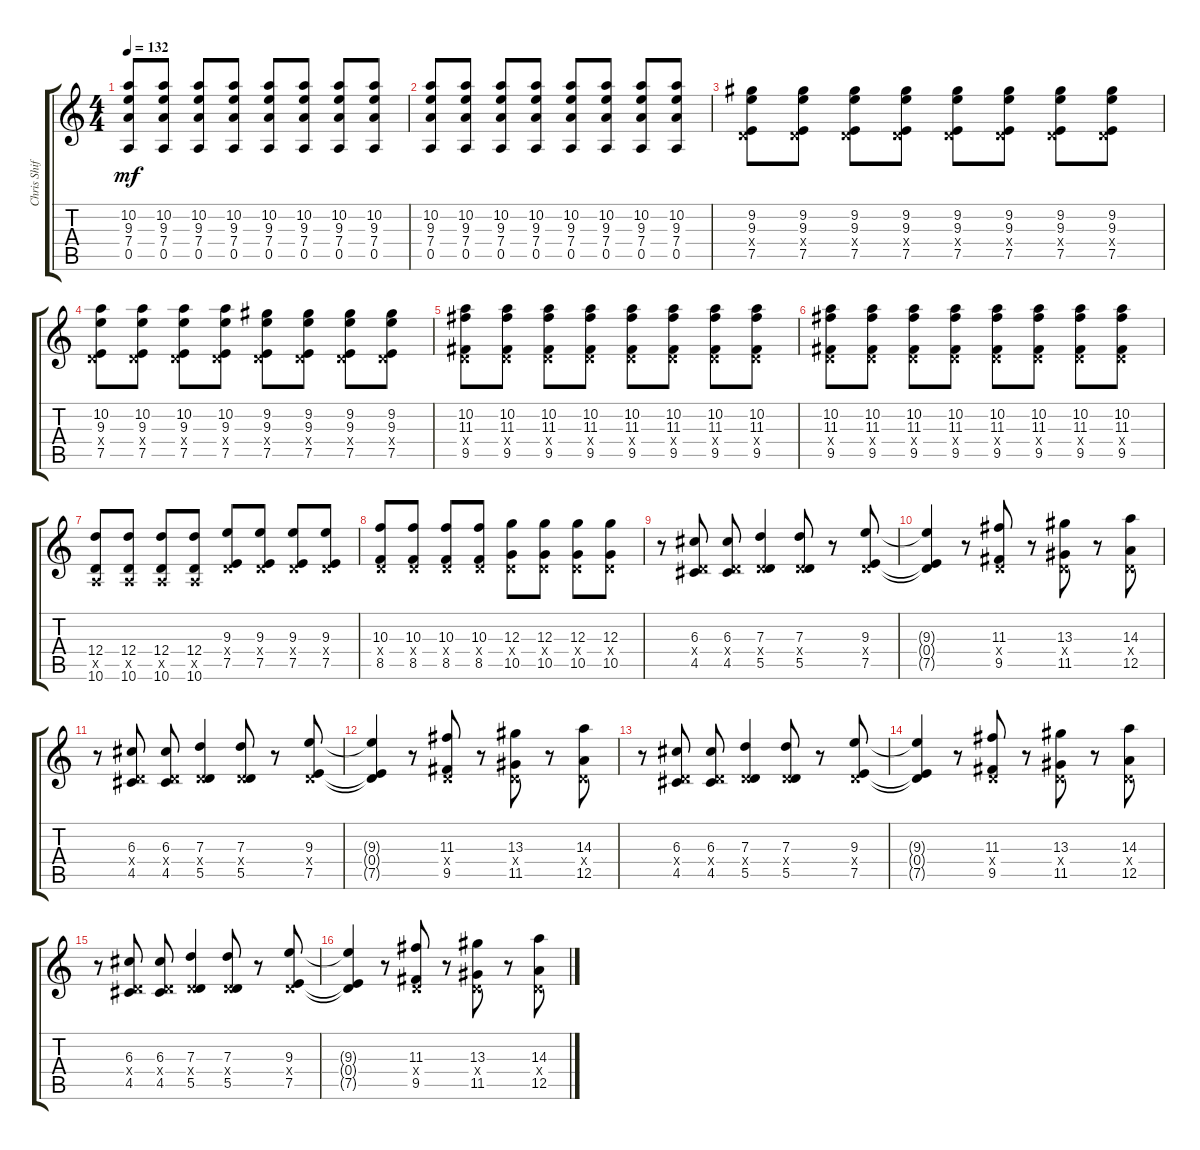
\track ("Chris Shiflett (Lead)" "Chris Shif") {instrument overdrivenguitar}
\staff {score tabs}
\tuning (E4 B3 G3 D3 A2 E2) {hide}
\ts (4 4)
\tempo 132
\clef g2
\ks c
(10.2 9.3 7.4 0.5).8{dy mf} (10.2 9.3 7.4 0.5).8 (10.2 9.3 7.4 0.5).8 (10.2 9.3 7.4 0.5).8 (10.2 9.3 7.4 0.5).8 (10.2 9.3 7.4 0.5).8 (10.2 9.3 7.4 0.5).8 (10.2 9.3 7.4 0.5).8 |
(10.2 9.3 7.4 0.5).8 (10.2 9.3 7.4 0.5).8 (10.2 9.3 7.4 0.5).8 (10.2 9.3 7.4 0.5).8 (10.2 9.3 7.4 0.5).8 (10.2 9.3 7.4 0.5).8 (10.2 9.3 7.4 0.5).8 (10.2 9.3 7.4 0.5).8 |
(9.2 9.3 0.4{x} 7.5).8 (9.2 9.3 0.4{x} 7.5).8 (9.2 9.3 0.4{x} 7.5).8 (9.2 9.3 0.4{x} 7.5).8 (9.2 9.3 0.4{x} 7.5).8 (9.2 9.3 0.4{x} 7.5).8 (9.2 9.3 0.4{x} 7.5).8 (9.2 9.3 0.4{x} 7.5).8 |
(10.2 9.3 0.4{x} 7.5).8 (10.2 9.3 0.4{x} 7.5).8 (10.2 9.3 0.4{x} 7.5).8 (10.2 9.3 0.4{x} 7.5).8 (9.2 9.3 0.4{x} 7.5).8 (9.2 9.3 0.4{x} 7.5).8 (9.2 9.3 0.4{x} 7.5).8 (9.2 9.3 0.4{x} 7.5).8 |
(10.2 11.3 0.4{x} 9.5).8 (10.2 11.3 0.4{x} 9.5).8 (10.2 11.3 0.4{x} 9.5).8 (10.2 11.3 0.4{x} 9.5).8 (10.2 11.3 0.4{x} 9.5).8 (10.2 11.3 0.4{x} 9.5).8 (10.2 11.3 0.4{x} 9.5).8 (10.2 11.3 0.4{x} 9.5).8 |
(10.2 11.3 0.4{x} 9.5).8 (10.2 11.3 0.4{x} 9.5).8 (10.2 11.3 0.4{x} 9.5).8 (10.2 11.3 0.4{x} 9.5).8 (10.2 11.3 0.4{x} 9.5).8 (10.2 11.3 0.4{x} 9.5).8 (10.2 11.3 0.4{x} 9.5).8 (10.2 11.3 0.4{x} 9.5).8 |
(12.4 0.5{x} 10.6).8 (12.4 0.5{x} 10.6).8 (12.4 0.5{x} 10.6).8 (12.4 0.5{x} 10.6).8 (9.3 0.4{x} 7.5).8 (9.3 0.4{x} 7.5).8 (9.3 0.4{x} 7.5).8 (9.3 0.4{x} 7.5).8 |
(10.3 0.4{x} 8.5).8 (10.3 0.4{x} 8.5).8 (10.3 0.4{x} 8.5).8 (10.3 0.4{x} 8.5).8 (12.3 0.4{x} 10.5).8 (12.3 0.4{x} 10.5).8 (12.3 0.4{x} 10.5).8 (12.3 0.4{x} 10.5).8 |
r.8 (6.3 0.4{x} 4.5).8 (6.3 0.4{x} 4.5).8 (7.3 0.4{x} 5.5).4 (7.3 0.4{x} 5.5).8 r.8 (9.3 0.4{x} 7.5).8 |
(9.3{t} 0.4{t} 7.5{t}).4 r.8 (11.3 0.4{x} 9.5).8 r.8 (13.3 0.4{x} 11.5).8 r.8 (14.3 0.4{x} 12.5).8 |
r.8 (6.3 0.4{x} 4.5).8 (6.3 0.4{x} 4.5).8 (7.3 0.4{x} 5.5).4 (7.3 0.4{x} 5.5).8 r.8 (9.3 0.4{x} 7.5).8 |
(9.3{t} 0.4{t} 7.5{t}).4 r.8 (11.3 0.4{x} 9.5).8 r.8 (13.3 0.4{x} 11.5).8 r.8 (14.3 0.4{x} 12.5).8 |
r.8 (6.3 0.4{x} 4.5).8 (6.3 0.4{x} 4.5).8 (7.3 0.4{x} 5.5).4 (7.3 0.4{x} 5.5).8 r.8 (9.3 0.4{x} 7.5).8 |
(9.3{t} 0.4{t} 7.5{t}).4 r.8 (11.3 0.4{x} 9.5).8 r.8 (13.3 0.4{x} 11.5).8 r.8 (14.3 0.4{x} 12.5).8 |
r.8 (6.3 0.4{x} 4.5).8 (6.3 0.4{x} 4.5).8 (7.3 0.4{x} 5.5).4 (7.3 0.4{x} 5.5).8 r.8 (9.3 0.4{x} 7.5).8 |
(9.3{t} 0.4{t} 7.5{t}).4 r.8 (11.3 0.4{x} 9.5).8 r.8 (13.3 0.4{x} 11.5).8 r.8 (14.3 0.4{x} 12.5).8
